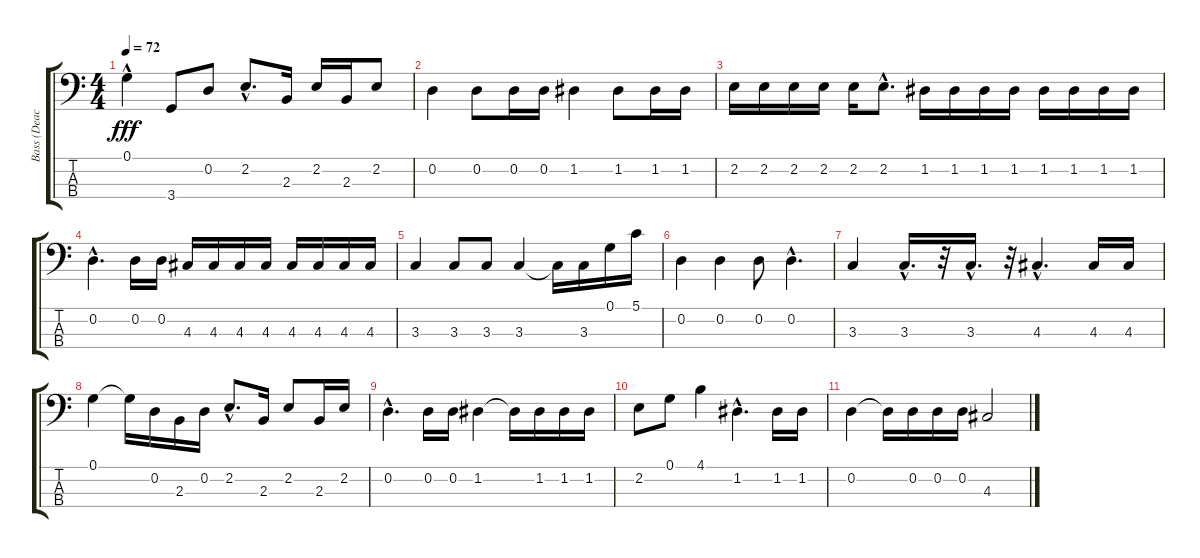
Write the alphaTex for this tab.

\track ("Bass (Deacon)" "Bass (Deac") {instrument electricbassfinger}
\staff {score tabs}
\tuning (G2 D2 A1 E1) {hide}
\ts (4 4)
\tempo 72
\clef f4
\ks c
0.1{hac}.4{dy fff} 3.4.8 0.2.8 2.2{hac}.8{d} 2.3.16 2.2.16 2.3.16 2.2.8 |
0.2.4 0.2.8 0.2.16 0.2.16 1.2.4 1.2.8 1.2.16 1.2.16 |
2.2.16 2.2.16 2.2.16 2.2.16 2.2.16 2.2{hac}.8{d} 1.2.16 1.2.16 1.2.16 1.2.16 1.2.16 1.2.16 1.2.16 1.2.16 |
0.2{hac}.4{d} 0.2.16 0.2.16 4.3.16 4.3.16 4.3.16 4.3.16 4.3.16 4.3.16 4.3.16 4.3.16 |
3.3.4 3.3.8 3.3.8 3.3.4 3.3{t}.16 3.3.16 0.1.16 5.1.16 |
0.2.4 0.2.4 0.2.8 0.2{hac}.4{d} |
3.3.4 3.3{hac}.16{d} r.32 3.3{hac}.16{d} r.32 4.3{hac}.4{d} 4.3.16 4.3.16 |
0.1.4 0.1{t}.16 0.2.16 2.3.16 0.2.16 2.2{hac}.8{d} 2.3.16 2.2.8 2.3.16 2.2.16 |
0.2{hac}.4{d} 0.2.16 0.2.16 1.2.4 1.2{t}.16 1.2.16 1.2.16 1.2.16 |
2.2.8 0.1.8 4.1.4 1.2{hac}.4{d} 1.2.16 1.2.16 |
0.2.4 0.2{t}.16 0.2.16 0.2.16 0.2.16 4.3.2
